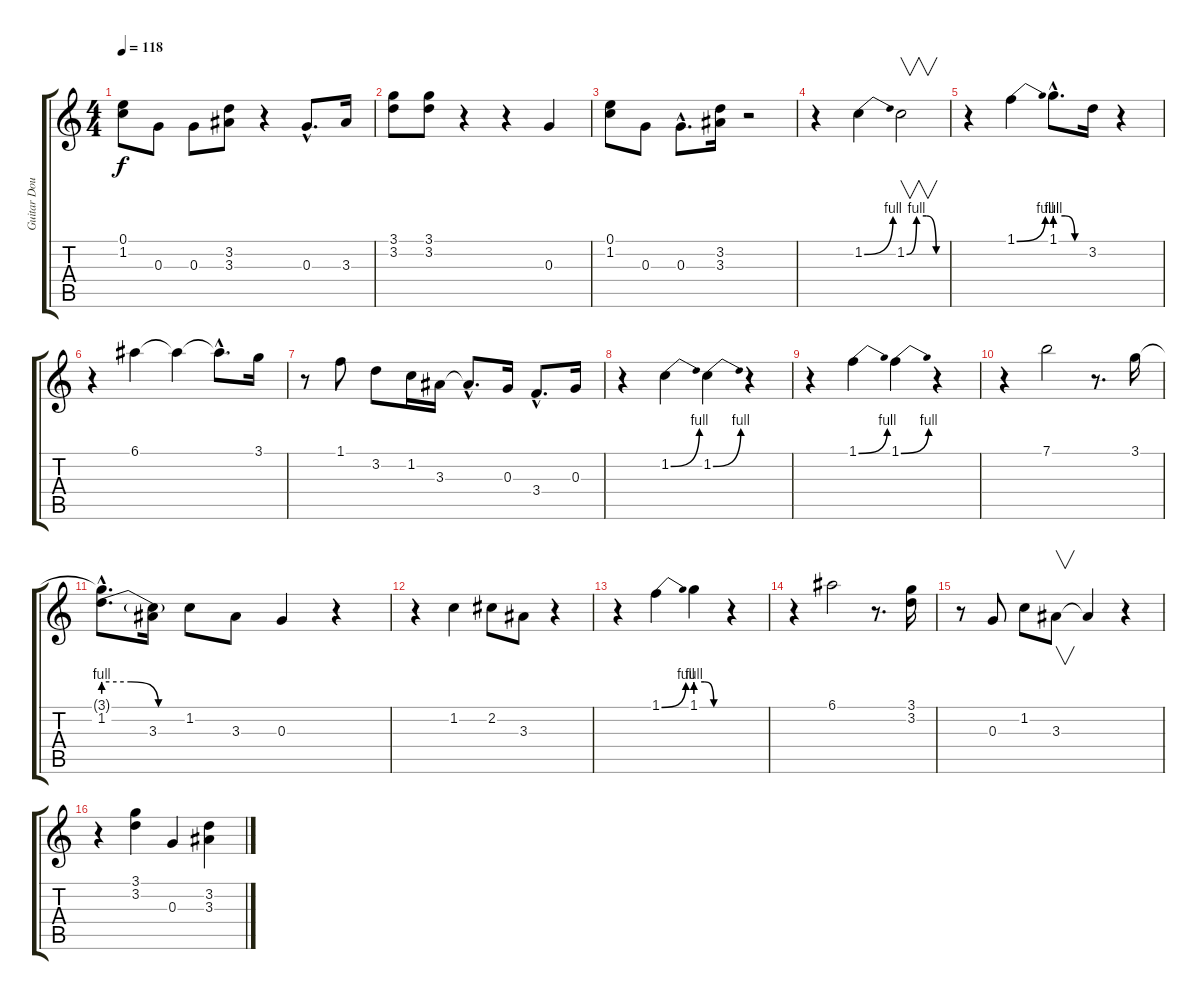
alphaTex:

\track ("Guitar Double" "Guitar Dou") {instrument overdrivenguitar}
\staff {score tabs}
\tuning (E4 B3 G3 D3 A2 E2) {hide}
\ts (4 4)
\tempo 118
\clef g2
\ks c
(0.1 1.2).8{dy f} 0.3.8 0.3.8 (3.2 3.3).8 r.4 0.3{hac}.8{d} 3.3.16 |
(3.1 3.2).8 (3.1 3.2).8 r.4 r.4 0.3.4 |
(0.1 1.2).8 0.3.8 0.3{hac}.8{d} (3.2 3.3).16 r.2 |
r.4 1.2{be (bend 0 0 60 4)}.4 1.2{be (custom 0 0 15 4 30 4 45 0 60 0)}.2{v} |
r.4 1.1{be (bend 0 0 60 4)}.4 1.1{be (custom 0 4 20 4 40 0 60 0) hac}.8{d} 3.2.16 r.4 |
r.4 6.1.4 6.1{t}.4 6.1{hac t}.8{d} 3.1.16 |
r.8 1.1.8 3.2.8 1.2.16 3.3.16 3.3{hac t}.8{d} 0.3.16 3.4{hac}.8{d} 0.3.16 |
r.4 1.2{be (bend 0 0 60 4)}.4 1.2{be (bend 0 0 60 4)}.4 r.4 |
r.4 1.1{be (bend 0 0 60 4)}.4 1.1{be (bend 0 0 60 4)}.4 r.4 |
r.4 7.1.2 r.8{d} 3.1.16 |
(3.1{hac t} 1.2{be (custom 0 4 20 4 40 0 60 0) hac}).8{d} (1.2{t} 3.3).16 1.2.8 3.3.8 0.3.4 r.4 |
r.4 1.2.4 2.2.8 3.3.8 r.4 |
r.4 1.1{be (bend 0 0 60 4)}.4 1.1{be (custom 0 4 20 4 40 0 60 0)}.4 r.4 |
r.4 6.1.2 r.8{d} (3.1 3.2).16 |
r.8 0.3.8 1.2.8 3.3.8{v} 3.3{t}.4 r.4 |
r.4{volume 8} (3.1 3.2).4 0.3.4 (3.2 3.3).4
